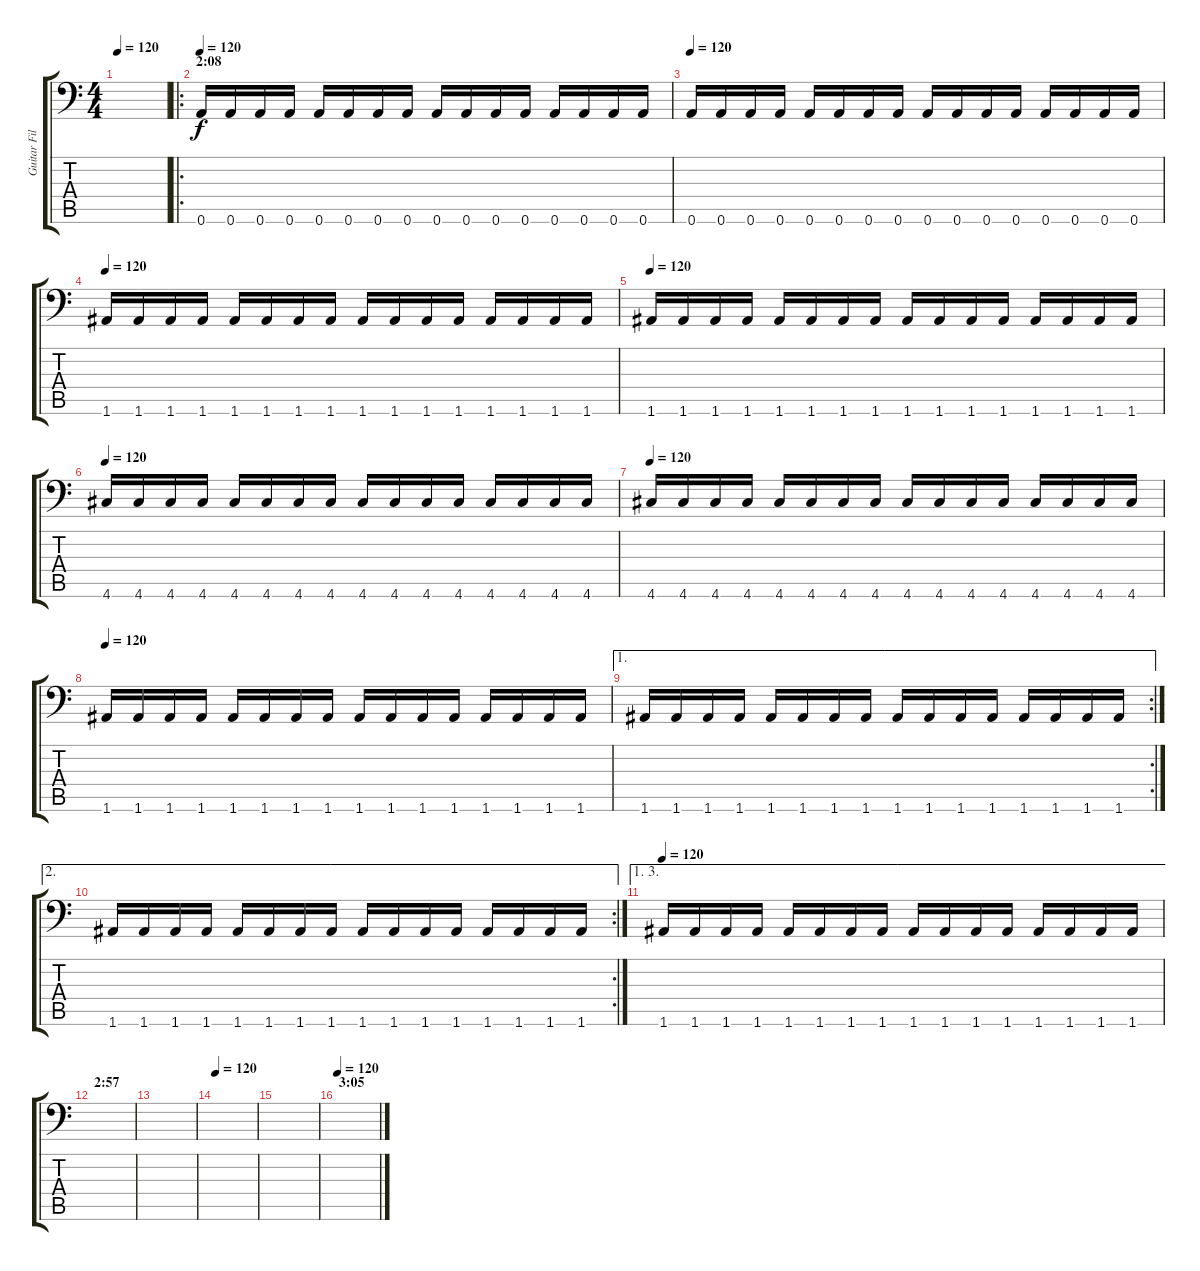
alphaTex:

\track ("Guitar Fill" "Guitar Fil") {instrument distortionguitar}
\staff {score tabs}
\tuning (B3 Gb3 D3 A2 E2 A1) {hide}
\ts (4 4)
\tempo 120
\clef f4
\ks c
|
\ro
\section ("" "2:08")
\tempo 120
0.6.16 0.6.16 0.6.16 0.6.16 0.6.16 0.6.16 0.6.16 0.6.16 0.6.16 0.6.16 0.6.16 0.6.16 0.6.16 0.6.16 0.6.16 0.6.16 |
\tempo 120
0.6.16 0.6.16 0.6.16 0.6.16 0.6.16 0.6.16 0.6.16 0.6.16 0.6.16 0.6.16 0.6.16 0.6.16 0.6.16 0.6.16 0.6.16 0.6.16 |
\tempo 120
1.6.16 1.6.16 1.6.16 1.6.16 1.6.16 1.6.16 1.6.16 1.6.16 1.6.16 1.6.16 1.6.16 1.6.16 1.6.16 1.6.16 1.6.16 1.6.16 |
\tempo 120
1.6.16 1.6.16 1.6.16 1.6.16 1.6.16 1.6.16 1.6.16 1.6.16 1.6.16 1.6.16 1.6.16 1.6.16 1.6.16 1.6.16 1.6.16 1.6.16 |
\tempo 120
4.6.16 4.6.16 4.6.16 4.6.16 4.6.16 4.6.16 4.6.16 4.6.16 4.6.16 4.6.16 4.6.16 4.6.16 4.6.16 4.6.16 4.6.16 4.6.16 |
\tempo 120
4.6.16 4.6.16 4.6.16 4.6.16 4.6.16 4.6.16 4.6.16 4.6.16 4.6.16 4.6.16 4.6.16 4.6.16 4.6.16 4.6.16 4.6.16 4.6.16 |
\tempo 120
1.6.16 1.6.16 1.6.16 1.6.16 1.6.16 1.6.16 1.6.16 1.6.16 1.6.16 1.6.16 1.6.16 1.6.16 1.6.16 1.6.16 1.6.16 1.6.16 |
\ae 1
\rc 2
1.6.16 1.6.16 1.6.16 1.6.16 1.6.16 1.6.16 1.6.16 1.6.16 1.6.16 1.6.16 1.6.16 1.6.16 1.6.16 1.6.16 1.6.16 1.6.16 |
\ae 2
\rc 2
1.6.16 1.6.16 1.6.16 1.6.16 1.6.16 1.6.16 1.6.16 1.6.16 1.6.16 1.6.16 1.6.16 1.6.16 1.6.16 1.6.16 1.6.16 1.6.16 |
\ae (1 3)
\tempo 120
1.6.16 1.6.16 1.6.16 1.6.16 1.6.16 1.6.16 1.6.16 1.6.16 1.6.16 1.6.16 1.6.16 1.6.16 1.6.16 1.6.16 1.6.16 1.6.16 |
\section ("" "2:57")
|
|
\tempo 120
|
|
\section ("" "3:05")
\tempo 120
